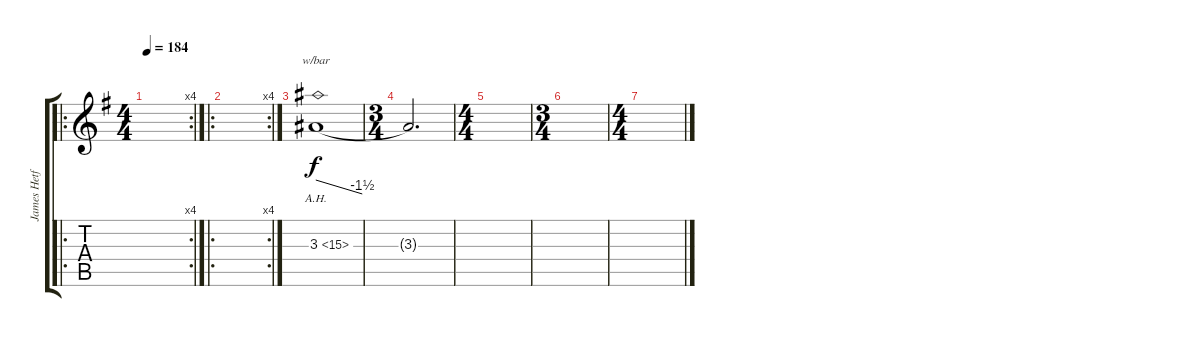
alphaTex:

\track ("James Hetfield (Dub)" "James Hetf") {instrument acousticguitarsteel}
\staff {score tabs}
\tuning (E4 B3 G3 D3 A2 E2) {hide}
\ro
\rc 4
\ts (4 4)
\tempo 184
\clef g2
\ks g
|
\ro
\rc 4
|
3.3{ah 12}.1{tbe (dive default 0 0 60 -6)} |
\ts (3 4)
3.3{t}.2{d} |
\ts (4 4)
|
\ts (3 4)
|
\ts (4 4)
